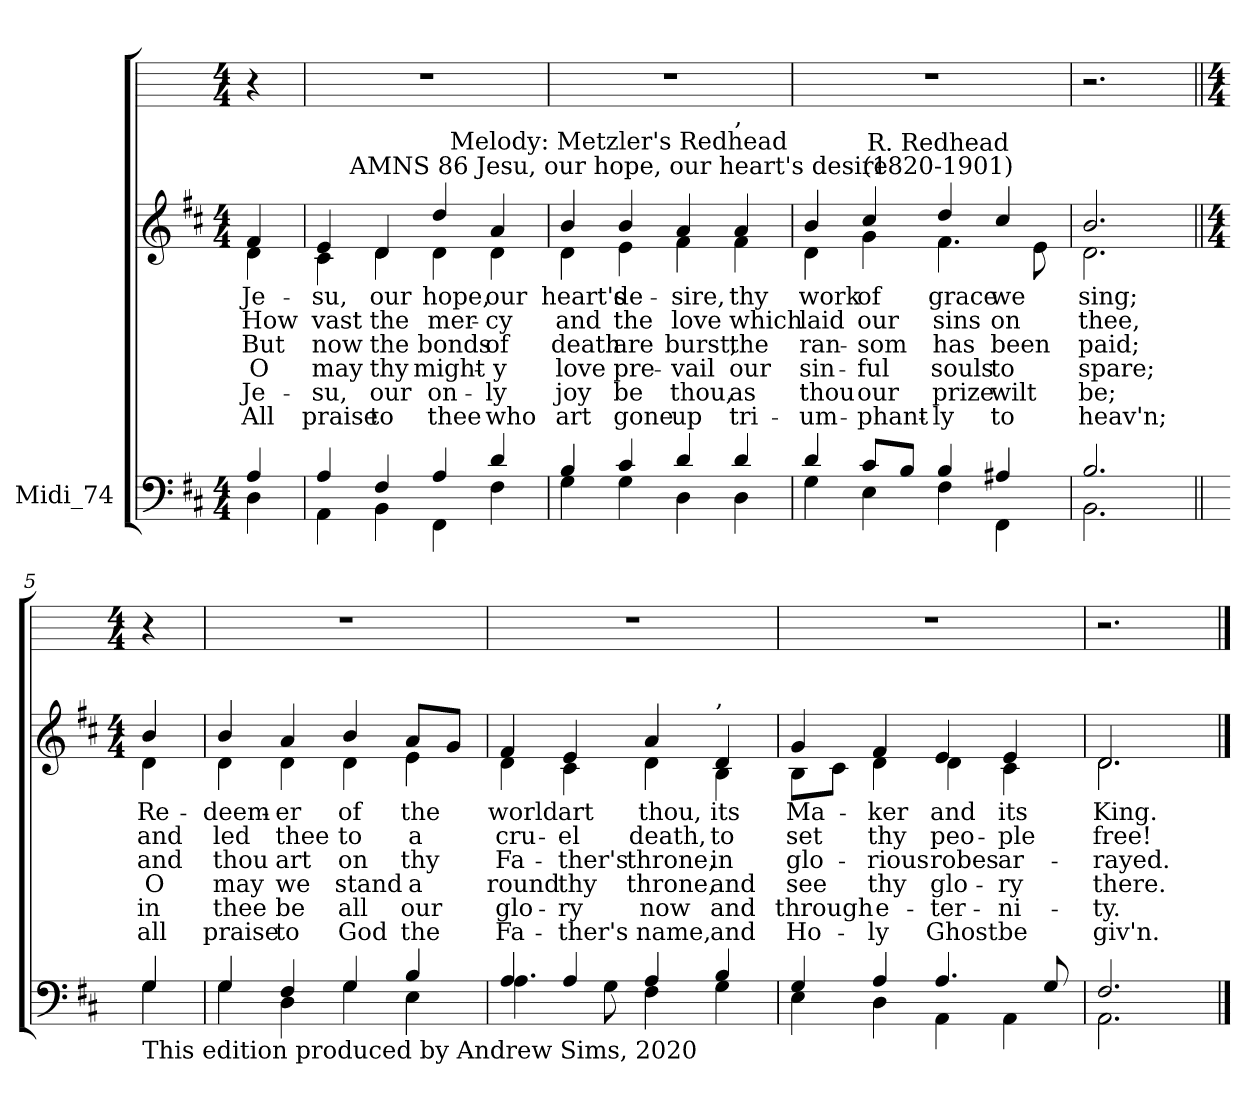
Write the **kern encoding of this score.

**kern	**kern	**text	**text	**text	**text	**text	**text	**kern
*part3	*part2	*part2	*part2	*part2	*part2	*part2	*part2	*part1
*staff3	*staff2	*staff2	*staff2	*staff2	*staff2	*staff2	*staff2	*staff1
*I"Midi_74	*	*	*	*	*	*	*	*
*clefF4	*clefG2	*	*	*	*	*	*	*
*k[f#c#]	*k[f#c#]	*	*	*	*	*	*	*
*D:	*D:	*	*	*	*	*	*	*
*M4/4	*M4/4	*	*	*	*	*	*	*M4/4
=	=	=	=	=	=	=	=	=
*^	*	*	*	*	*	*	*	*
!	!	!LO:TX:a:cj:t=Latin, tr.\nJ. Chandler (1806-1876)	!	!	!	!	!	!	!
!	!	!	!LO:LY:b	!LO:LY:b	!LO:LY:b	!LO:LY:b	!LO:LY:b	!LO:LY:b	!
*	*	*^	*	*	*	*	*	*	*
4A/	4D\	4f#/	4d\	Je-	-How	But	O	Je-	-All	4r
=1	=1	=1	=1	=1	=1	=1	=1	=1	=1	=1
!	!	!	!	!LO:LY:b	!LO:LY:b	!LO:LY:b	!LO:LY:b	!LO:LY:b	!LO:LY:b	!
4A/	4AA\	4e/	4c#\	su,	vast	now	may	su,	praise	1r
!	!	!	!	!LO:LY:b	!LO:LY:b	!LO:LY:b	!LO:LY:b	!LO:LY:b	!LO:LY:b	!
4F#/	4BB\	4d/	4d\	our	the	the	thy	our	to	.
!	!	!	!	!LO:LY:b	!LO:LY:b	!LO:LY:b	!LO:LY:b	!LO:LY:b	!LO:LY:b	!
4A/	4FF#\	4dd/	4d\	hope,	mer-	-bonds	might-	-on-	-thee	.
!	!	!	!	!LO:LY:b	!LO:LY:b	!LO:LY:b	!LO:LY:b	!LO:LY:b	!LO:LY:b	!
4d/	4F#\	4a/	4d\	our	cy	of	y	ly	who	.
=2	=2	=2	=2	=2	=2	=2	=2	=2	=2	=2
!	!	!	!	!LO:LY:b	!LO:LY:b	!LO:LY:b	!LO:LY:b	!LO:LY:b	!LO:LY:b	!
4B/	4G\	4b/	4d\	heart's	and	death	love	joy	art	1r
!	!	!LO:TX:a:cj:t=AMNS 86 Jesu, our hope, our heart's desire	!	!	!	!	!	!	!	!
!	!	!LO:TX:a:cj:t=Melody&colon; Metzler's Redhead	!	!	!	!	!	!	!	!
!	!	!	!	!LO:LY:b	!LO:LY:b	!LO:LY:b	!LO:LY:b	!LO:LY:b	!LO:LY:b	!
4c#/	4G\	4b/	4e\	de-	-the	are	pre-	-be	gone	.
!	!	!	!	!LO:LY:b	!LO:LY:b	!LO:LY:b	!LO:LY:b	!LO:LY:b	!LO:LY:b	!
4d/	4D\	4a/	4f#\	sire,	love	burst,	vail	thou,	up	.
!	!	!LO:TX:a:t=,	!	!	!	!	!	!	!	!
!	!	!	!	!LO:LY:b	!LO:LY:b	!LO:LY:b	!LO:LY:b	!LO:LY:b	!LO:LY:b	!
4d/	4D\	4a/	4f#\	thy	which	the	our	as	tri-	.
=3	=3	=3	=3	=3	=3	=3	=3	=3	=3	=3
!	!	!	!	!LO:LY:b	!LO:LY:b	!LO:LY:b	!LO:LY:b	!LO:LY:b	!LO:LY:b	!
4d/	4G\	4b/	4d\	-work	laid	ran-	-sin-	-thou	um-	1r
!	!	!	!	!LO:LY:b	!LO:LY:b	!LO:LY:b	!LO:LY:b	!LO:LY:b	!LO:LY:b	!
8c#/L	4E\	4cc#/	4g\	-of	our	som	ful	our	phant-	.
8B/J	.	.	.	.	.	.	.	.	.	.
!	!	!LO:TX:a:cj:t=R. Redhead\n(1820-1901)	!	!	!	!	!	!	!	!
!	!	!	!	!LO:LY:b	!LO:LY:b	!LO:LY:b	!LO:LY:b	!LO:LY:b	!LO:LY:b	!
4B/	4F#\	4dd/	4.f#\	-grace	sins	has	souls	prize	ly	.
!	!	!	!	!LO:LY:b	!LO:LY:b	!LO:LY:b	!LO:LY:b	!LO:LY:b	!LO:LY:b	!
4A#X/	4FF#\	4cc#/	.	we	on	been	to	wilt	to	.
.	.	.	8e\	.	.	.	.	.	.	.
=4	=4	=4	=4	=4	=4	=4	=4	=4	=4	=4
!	!	!	!	!LO:LY:b	!LO:LY:b	!LO:LY:b	!LO:LY:b	!LO:LY:b	!LO:LY:b	!
2.B/	2.BB\	2.b/	2.d\	sing;	thee,	paid;	spare;	be;	heav'n;	2.r
!!LO:LB:g=z
=5||	=5||	=5||	=5||	=5||	=5||	=5||	=5||	=5||	=5||	=5||
*	*	*M4/4	*	*	*	*	*	*	*	*M4/4
!LO:TX:b:t=This edition produced by Andrew Sims, 2020	!	!	!	!	!	!	!	!	!	!
!	!	!	!	!LO:LY:b	!LO:LY:b	!LO:LY:b	!LO:LY:b	!LO:LY:b	!LO:LY:b	!
4G/	4G\	4b/	4d\	Re-	-and	and	O	in	all	4r
=6	=6	=6	=6	=6	=6	=6	=6	=6	=6	=6
!	!	!	!	!LO:LY:b	!LO:LY:b	!LO:LY:b	!LO:LY:b	!LO:LY:b	!LO:LY:b	!
4G/	4G\	4b/	4d\	deem-	-led	thou	may	thee	praise	1r
!	!	!	!	!LO:LY:b	!LO:LY:b	!LO:LY:b	!LO:LY:b	!LO:LY:b	!LO:LY:b	!
4F#/	4D\	4a/	4d\	er	thee	art	we	be	to	.
!	!	!	!	!LO:LY:b	!LO:LY:b	!LO:LY:b	!LO:LY:b	!LO:LY:b	!LO:LY:b	!
4G/	4G\	4b/	4d\	of	to	on	stand	all	God	.
!	!	!	!	!LO:LY:b	!LO:LY:b	!LO:LY:b	!LO:LY:b	!LO:LY:b	!LO:LY:b	!
4B/	4E\	8a/L	4e\	the	a	thy	a	our	the	.
.	.	8g/J	.	.	.	.	.	.	.	.
=7	=7	=7	=7	=7	=7	=7	=7	=7	=7	=7
!	!	!	!	!LO:LY:b	!LO:LY:b	!LO:LY:b	!LO:LY:b	!LO:LY:b	!LO:LY:b	!
4A/	4.A\	4f#/	4d\	world	cru-	-Fa-	-round	glo-	-Fa-	1r
!	!	!	!	!LO:LY:b	!LO:LY:b	!LO:LY:b	!LO:LY:b	!LO:LY:b	!LO:LY:b	!
4A/	.	4e/	4c#\	-art	el	ther's	thy	ry	ther's	.
.	8G\	.	.	.	.	.	.	.	.	.
!	!	!	!	!LO:LY:b	!LO:LY:b	!LO:LY:b	!LO:LY:b	!LO:LY:b	!LO:LY:b	!
4A/	4F#\	4a/	4d\	thou,	death,	throne,	throne,	now	name,	.
!	!	!LO:TX:a:t=,	!	!	!	!	!	!	!	!
!	!	!	!	!LO:LY:b	!LO:LY:b	!LO:LY:b	!LO:LY:b	!LO:LY:b	!LO:LY:b	!
4B/	4G\	4d/	4B\	its	to	in	and	and	and	.
=8	=8	=8	=8	=8	=8	=8	=8	=8	=8	=8
!	!	!	!	!LO:LY:b	!LO:LY:b	!LO:LY:b	!LO:LY:b	!LO:LY:b	!LO:LY:b	!
4G/	4E\	4g/	8B\L	Ma-	-set	glo-	-see	through	Ho-	1r
.	.	.	8c#\J	.	.	.	.	.	.	.
!	!	!	!	!LO:LY:b	!LO:LY:b	!LO:LY:b	!LO:LY:b	!LO:LY:b	!LO:LY:b	!
4A/	4D\	4f#/	4d\	-ker	thy	rious	thy	e-	-ly	.
!	!	!	!	!LO:LY:b	!LO:LY:b	!LO:LY:b	!LO:LY:b	!LO:LY:b	!LO:LY:b	!
4.A/	4AA\	4e/	4d\	and	peo-	-robes	glo-	-ter-	-Ghost	.
!	!	!	!	!LO:LY:b	!LO:LY:b	!LO:LY:b	!LO:LY:b	!LO:LY:b	!LO:LY:b	!
.	4AA\	4e/	4c#\	its	ple	ar-	-ry	ni-	-be	.
8G/	.	.	.	.	.	.	.	.	.	.
=9	=9	=9	=9	=9	=9	=9	=9	=9	=9	=9
!	!	!	!	!LO:LY:b	!LO:LY:b	!LO:LY:b	!LO:LY:b	!LO:LY:b	!LO:LY:b	!
2.F#/	2.AA\	2.d/	2.d\	King.	free!	rayed.	there.	ty.	giv'n.	2.r
*v	*v	*	*	*	*	*	*	*	*	*
*	*v	*v	*	*	*	*	*	*	*
==	==	==	==	==	==	==	==	==
*-	*-	*-	*-	*-	*-	*-	*-	*-
